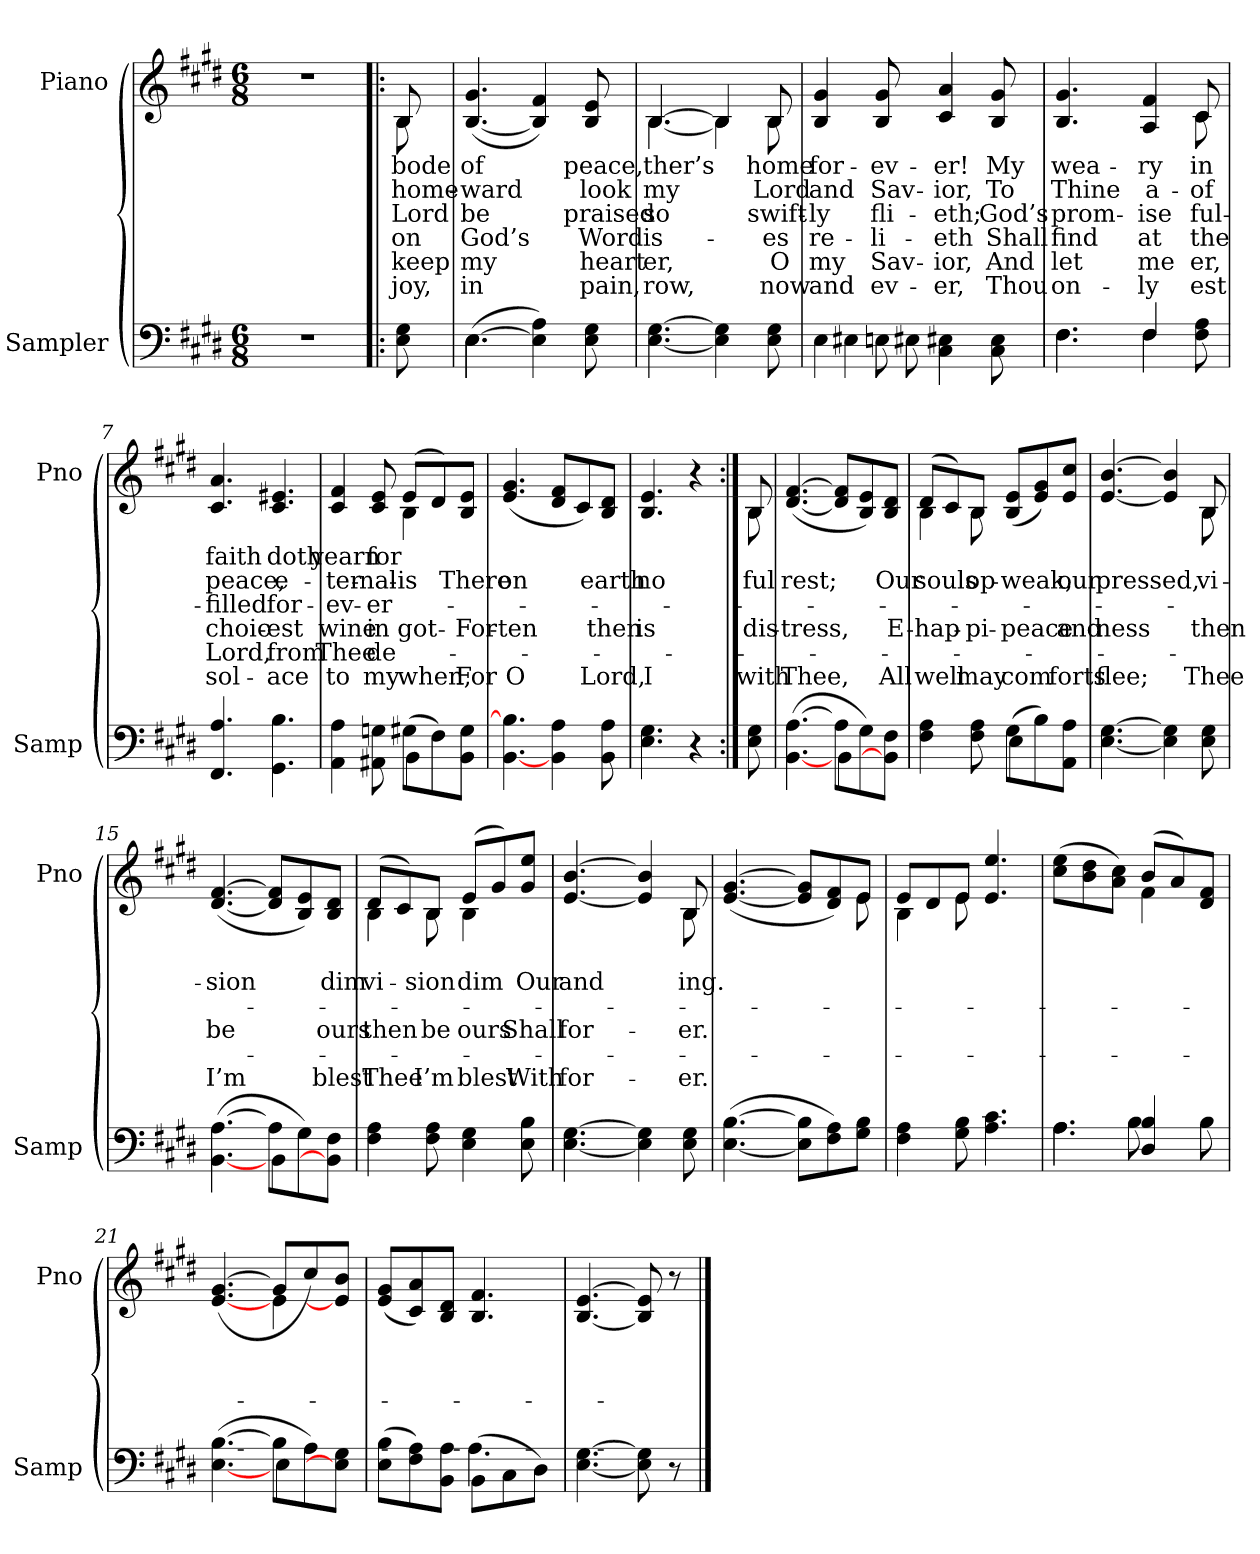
**kern	**kern	**text	**text	**text	**text	**text	**text
*part2	*part1	*part1	*part1	*part1	*part1	*part1	*part1
*staff2	*staff1	*staff1	*staff1	*staff1	*staff1	*staff1	*staff1
*I"Sampler	*I"Piano	*	*	*	*	*	*
*I'Samp	*I'Pno	*	*	*	*	*	*
*clefF4	*clefG2	*	*	*	*	*	*
*k[f#c#g#d#]	*k[f#c#g#d#]	*	*	*	*	*	*
*E:	*E:	*	*	*	*	*	*
*M6/8	*M6/8	*	*	*	*	*	*
=1	=1	=1	=1	=1	=1	=1	=1
2.r	2.r	.	.	.	.	.	.
=2!|:	=2!|:	=2!|:	=2!|:	=2!|:	=2!|:	=2!|:	=2!|:
*	*^	*	*	*	*	*	*
8E 8G#	8B/	8B	-bode	home-	Lord	on	keep	joy,
*	*v	*v	*	*	*	*	*	*
=3	=3	=3	=3	=3	=3	=3	=3
*^	*	*	*	*	*	*	*
([4.E\	4.E	([4.B 4.g#	of	-ward	be	God’s	my	in
4E] 4A)	4.ryy	4B] 4f#)	.	.	.	.	.	.
8E 8G#	.	8B 8e	peace,	look	praised	Word	heart	pain,
*v	*v	*	*	*	*	*	*	*
=4	=4	=4	=4	=4	=4	=4	=4
*	*^	*	*	*	*	*	*
[4.E [4.G#	[4.B/	[4.B	-ther’s	my	so	-is-	-er,	-row,
4E] 4G#]	4B/]	4B]	.	.	.	.	.	.
8E 8G#	8B/	8B	home	Lord	swift-	-es	O	now
*	*v	*v	*	*	*	*	*	*
=5	=5	=5	=5	=5	=5	=5	=5
*^	*	*	*	*	*	*	*
4E\	4E#	4B 4g#	for-	and	-ly	re-	my	and
8E\	8E#	8B 8g#	-ev-	Sav-	fli-	-li-	Sav-	ev-
4C# 4E#X	4.ryy	4c# 4a	-er!	-ior,	-eth;	-eth	-ior,	-er,
8C# 8E#	.	8B 8g#	My	To	God’s	Shall	And	Thou
=6	=6	=6	=6	=6	=6	=6	=6	=6
*	*	*^	*	*	*	*	*	*
4.F#\	4.F#	4.B 4.g#	8ryy	wea-	Thine	prom-	find	let	on-
*	*	*v	*v	*	*	*	*	*	*
4F#/	4F#	4A 4f#	-ry	a-	-ise	at	me	-ly
*	*	*^	*	*	*	*	*	*
8F# 8A	8ryy	8c#/	8c#	in	of	ful-	the	-er,	-est
*v	*v	*	*	*	*	*	*	*	*
*	*v	*v	*	*	*	*	*	*
=7	=7	=7	=7	=7	=7	=7	=7
4.FF# 4.A	4.c# 4.a	faith	peace,	-filled	choic-	Lord,	sol-
4.GG# 4.B	4.c# 4.e#X	doth	e-	for-	-est	from	-ace
=8	=8	=8	=8	=8	=8	=8	=8
*^	*^	*	*	*	*	*	*
4AA 4A	4.ryy	4c# 4f#	4.ryy	yearn	-ter-	-ev-	wine	Thee	to
8AA#X 8Gn	.	8c# 8e	.	for	-nal-	-er-	in	de-	my
(8G#X\L	4BB	(8e/L	4B	.	is	.	-got-	.	when,
8F#\)	.	8d#/)	.	.	.	.	.	.	.
8BB\ 8G#\J	8ryy	8B/ 8e/J	8ryy	.	There	.	For-	.	For
*v	*v	*	*	*	*	*	*	*	*
*	*v	*v	*	*	*	*	*	*
=9	=9	=9	=9	=9	=9	=9	=9
[4.BB 4.B]	(4.e 4.g#	.	on	.	-ten	.	O
4BB 4A	8d#/ 8f#/L	.	.	.	.	.	.
.	8c#/)	.	.	.	.	.	.
8BB 8A	8B/ 8d#/J	.	earth	.	then	.	Lord,
=10	=10	=10	=10	=10	=10	=10	=10
4.E 4.G#	4.B 4.e	.	no	.	is	.	I
4r	4r	.	.	.	.	.	.
=11:|!	=11:|!	=11:|!	=11:|!	=11:|!	=11:|!	=11:|!	=11:|!
*	*^	*	*	*	*	*	*
8E 8G#	8B/	8B	.	-ful	.	dis-	.	with
*	*v	*v	*	*	*	*	*	*
=12	=12	=12	=12	=12	=12	=12	=12
*^	*	*	*	*	*	*	*
([4.BB [4.A	4.ryy	([4.d# [4.f#	.	rest;	.	-tress,	.	Thee,
8A\L]	4BB	8d#]/ 8f#]/L	.	.	.	.	.	.
8G#\)	.	8B/ 8e/)	.	.	.	.	.	.
8BB]\ 8F#\J	8ryy	8B/ 8d#/J	.	Our	.	E-	.	All
=13	=13	=13	=13	=13	=13	=13	=13	=13
*	*	*^	*	*	*	*	*	*
4F# 4A	4.ryy	(8d#/L	4B	.	souls	.	hap-	.	well
.	.	8c#/)	.	.	.	.	.	.	.
8F# 8A	.	8B/J	8B	.	op-	.	-pi-	.	may
(8G#\L	4E	(8B/ 8e/L	4.ryy	.	weak,	.	peace	.	com-
8B\)	.	8e/ 8g#/)	.	.	.	.	.	.	.
8AA\ 8A\J	8ryy	8e/ 8cc#/J	.	.	our	.	and	.	-forts
*v	*v	*	*	*	*	*	*	*	*
=14	=14	=14	=14	=14	=14	=14	=14	=14
[4.E [4.G#	[4.e [4.b	8ryy	.	-pressed,	.	-ness	.	flee;
*	*v	*v	*	*	*	*	*	*
4E] 4G#]	4e] 4b]	.	.	.	.	.	.
*	*^	*	*	*	*	*	*
8E 8G#	8B/	8B	.	vi-	.	then	.	Thee
*	*v	*v	*	*	*	*	*	*
=15	=15	=15	=15	=15	=15	=15	=15
*^	*	*	*	*	*	*	*
([4.BB [4.A	4.ryy	([4.d# [4.f#	.	-sion	.	be	.	I’m
8A\L]	4BB	8d#]/ 8f#]/L	.	.	.	.	.	.
8G#\)	.	8B/ 8e/)	.	.	.	.	.	.
8BB]\ 8F#\J	8ryy	8B/ 8d#/J	.	dim	.	ours	.	blest
*v	*v	*	*	*	*	*	*	*
=16	=16	=16	=16	=16	=16	=16	=16
*	*^	*	*	*	*	*	*
4F# 4A	(8d#/L	4B	.	vi-	.	then	.	Thee
.	8c#/)	.	.	.	.	.	.	.
8F# 8A	8B/J	8B	.	-sion	.	be	.	I’m
4E 4G#	(8e/L	4B	.	dim	.	ours	.	blest
.	8g#/)	.	.	.	.	.	.	.
8E 8B	8g#/ 8ee/J	8ryy	.	Our	.	Shall	.	With
=17	=17	=17	=17	=17	=17	=17	=17	=17
[4.E [4.G#	[4.e [4.b	8ryy	.	and	.	for-	.	for-
*	*v	*v	*	*	*	*	*	*
4E] 4G#]	4e] 4b]	.	.	.	.	.	.
*	*^	*	*	*	*	*	*
8E 8G#	8B/	8B	.	-ing.	.	-er.	.	-er.
=18	=18	=18	=18	=18	=18	=18	=18	=18
([4.E [4.B	([4.e [4.g#	8ryy	.	.	.	.	.	.
*	*v	*v	*	*	*	*	*	*
8E]\ 8B]\L	8e]/ 8g#]/L	.	.	.	.	.	.
8F#\ 8A\)	8d#/ 8f#/)	.	.	.	.	.	.
*	*^	*	*	*	*	*	*
8G#\ 8B\J	8e/J	8e	.	.	.	.	.	.
=19	=19	=19	=19	=19	=19	=19	=19	=19
4F# 4A	(8e/L	4B)	.	.	.	.	.	.
.	8d#/)	.	.	.	.	.	.	.
8G# 8B	8e/J	8e	.	.	.	.	.	.
4.A 4.c#	(4.e 4.ee	4.ryy	.	.	.	.	.	.
=20	=20	=20	=20	=20	=20	=20	=20	=20
*^	*	*	*	*	*	*	*	*
4.A\	4.A	(8cc#\ 8ee\L	4.ryy	.	.	.	.	.	.
.	.	8b\ 8dd#\	.	.	.	.	.	.	.
.	.	8a\ 8cc#\J)	.	.	.	.	.	.	.
4D# 4B	8B	(8b/L	4f#	.	.	.	.	.	.
.	4ryy	8a/)	.	.	.	.	.	.	.
8B\	.	8d#/ 8f#/J	8ryy	.	.	.	.	.	.
=21	=21	=21	=21	=21	=21	=21	=21	=21	=21
([4.E [4.B	4.ryy	([4.e [4.g#	4.ryy	.	.	.	.	.	.
8B\L]	4E	8g#/L]	4e	.	.	.	.	.	.
8A\)	.	8cc#/)	.	.	.	.	.	.	.
8E]\ 8G#\J	8ryy	8e]/ 8b/J	8ryy	.	.	.	.	.	.
*	*	*v	*v	*	*	*	*	*	*
=22	=22	=22	=22	=22	=22	=22	=22	=22
(8E\ 8B\L	4.ryy	(8e/ 8g#/L	.	.	.	.	.	.
8F#\ 8A\)	.	8c#/ 8a/)	.	.	.	.	.	.
8BB\ 8A\J	.	8B/ 8d#/J	.	.	.	.	.	.
(8BB\L	4.A	4.B 4.f#	.	.	.	.	.	.
8C#\	.	.	.	.	.	.	.	.
8D#\J)	.	.	.	.	.	.	.	.
*v	*v	*	*	*	*	*	*	*
=23	=23	=23	=23	=23	=23	=23	=23
[4.E [4.G#	[4.B [4.e	.	.	.	.	.	.
8E] 8G#]	8B] 8e]	.	.	.	.	.	.
8r	8r	.	.	.	.	.	.
==	==	==	==	==	==	==	==
*-	*-	*-	*-	*-	*-	*-	*-
